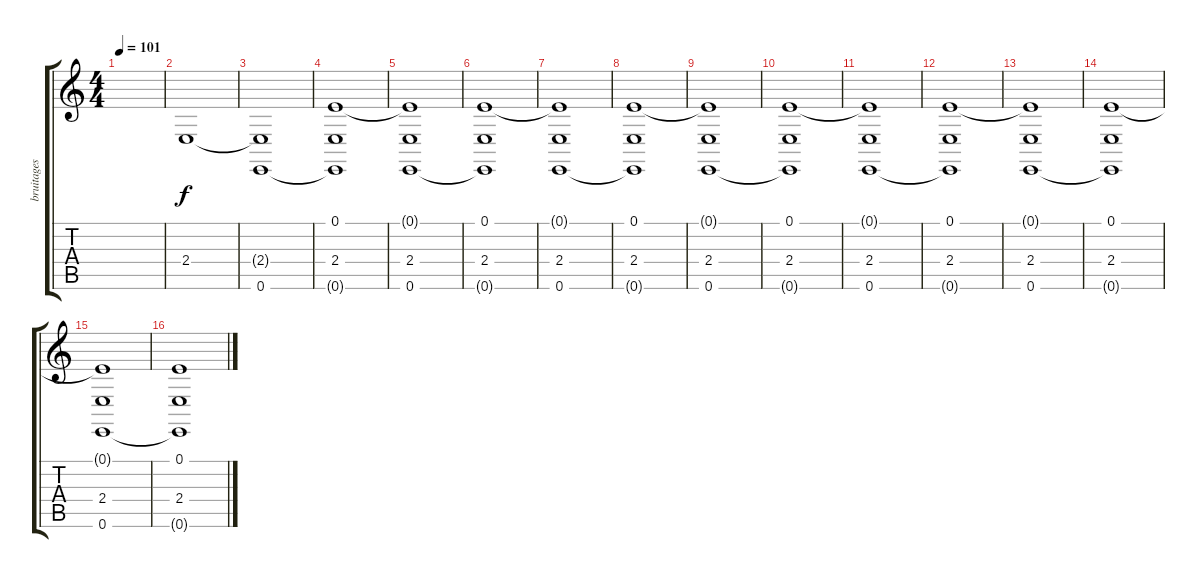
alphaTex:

\track ("bruitages vent" "bruitages ") {instrument seashore}
\staff {score tabs}
\tuning (E4 B3 G3 D3 A2 E2) {hide}
\ts (4 4)
\tempo 101
\clef g2
\ks c
|
2.4.1 |
(2.4{t} 0.6).1 |
(0.1 2.4 0.6{t}).1 |
(0.1{t} 2.4 0.6).1 |
(0.1 2.4 0.6{t}).1 |
(0.1{t} 2.4 0.6).1 |
(0.1 2.4 0.6{t}).1 |
(0.1{t} 2.4 0.6).1 |
(0.1 2.4 0.6{t}).1 |
(0.1{t} 2.4 0.6).1 |
(0.1 2.4 0.6{t}).1 |
(0.1{t} 2.4 0.6).1 |
(0.1 2.4 0.6{t}).1 |
(0.1{t} 2.4 0.6).1 |
(0.1 2.4 0.6{t}).1
